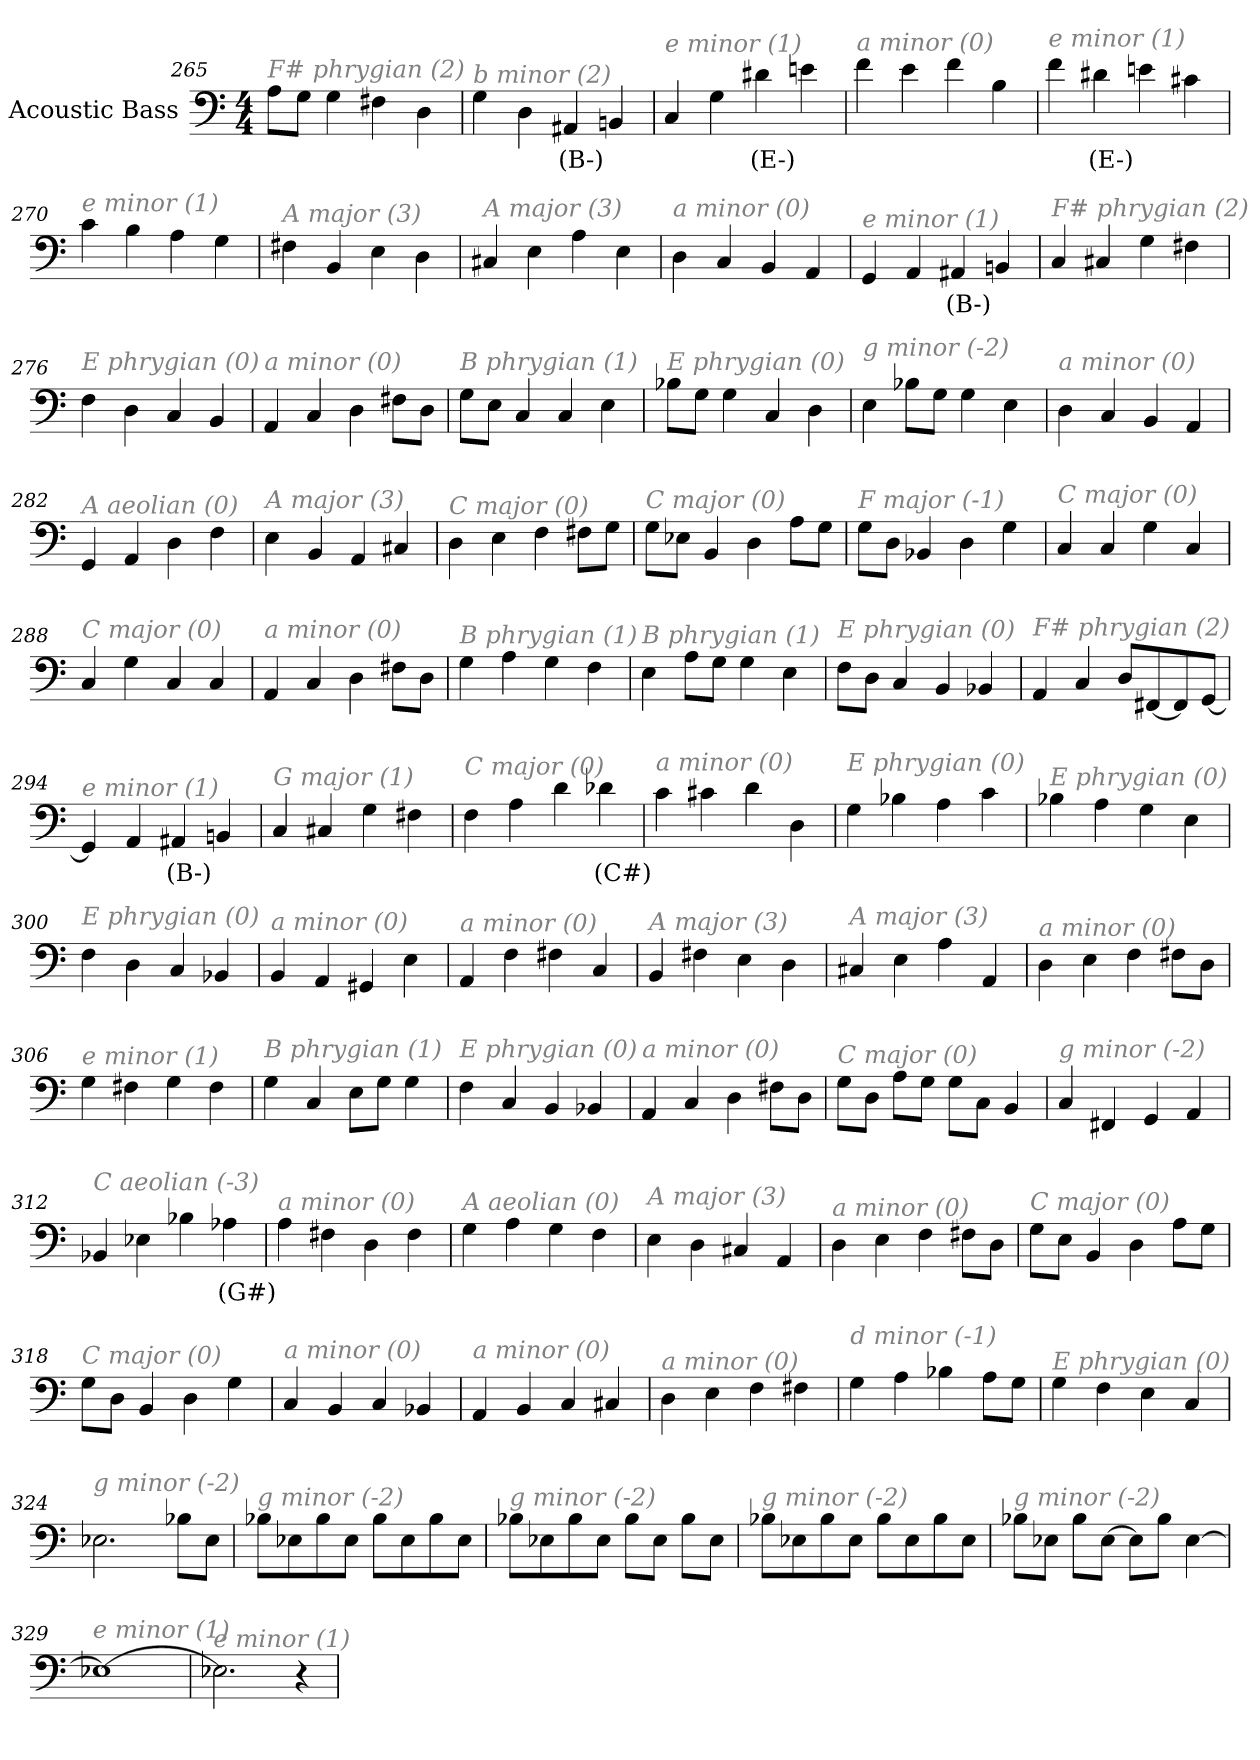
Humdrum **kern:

**kern	**text
*part1	*part1
*staff1	*staff1
*I"Acoustic Bass	*
*clefF4	*
*ITrd7c12	*
*k[]	*
*C:	*
*M4/4	*
=265	=265
!LO:TX:i:color=#808080:t=F# phrygian (2)	!
8AAL	.
8GGJ	.
4GG	.
4FF#X	.
4DD	.
=266	=266
!LO:TX:i:color=#808080:t=b minor (2)	!
4GG	.
4DD	.
4AAA#Xi	(B-)
4BBBn	.
=267	=267
!LO:TX:i:color=#808080:t=e minor (1)	!
4CC	.
4GG	.
4D#Xi	(E-)
4En	.
=268	=268
!LO:TX:i:color=#808080:t=a minor (0)	!
4F	.
4E	.
4F	.
4BB	.
=269	=269
!LO:TX:i:color=#808080:t=e minor (1)	!
4F	.
4D#Xi	(E-)
4En	.
4C#X	.
=270	=270
!LO:TX:i:color=#808080:t=e minor (1)	!
4C	.
4BB	.
4AA	.
4GG	.
=271	=271
!LO:TX:i:color=#808080:t=A major (3)	!
4FF#X	.
4BBB	.
4EE	.
4DD	.
=272	=272
!LO:TX:i:color=#808080:t=A major (3)	!
4CC#X	.
4EE	.
4AA	.
4EE	.
=273	=273
!LO:TX:i:color=#808080:t=a minor (0)	!
4DD	.
4CC	.
4BBB	.
4AAA	.
=274	=274
!LO:TX:i:color=#808080:t=e minor (1)	!
4GGG	.
4AAA	.
4AAA#Xi	(B-)
4BBBn	.
=275	=275
!LO:TX:i:color=#808080:t=F# phrygian (2)	!
4CC	.
4CC#X	.
4GG	.
4FF#X	.
=276	=276
!LO:TX:i:color=#808080:t=E phrygian (0)	!
4FF	.
4DD	.
4CC	.
4BBB	.
=277	=277
!LO:TX:i:color=#808080:t=a minor (0)	!
4AAA	.
4CC	.
4DD	.
8FF#XL	.
8DDJ	.
=278	=278
!LO:TX:i:color=#808080:t=B phrygian (1)	!
8GGL	.
8EEJ	.
4CC	.
4CC	.
4EE	.
=279	=279
!LO:TX:i:color=#808080:t=E phrygian (0)	!
8BB-XL	.
8GGJ	.
4GG	.
4CC	.
4DD	.
=280	=280
!LO:TX:i:color=#808080:t=g minor (-2)	!
4EE	.
8BB-XL	.
8GGJ	.
4GG	.
4EE	.
=281	=281
!LO:TX:i:color=#808080:t=a minor (0)	!
4DD	.
4CC	.
4BBB	.
4AAA	.
=282	=282
!LO:TX:i:color=#808080:t=A aeolian (0)	!
4GGG	.
4AAA	.
4DD	.
4FF	.
=283	=283
!LO:TX:i:color=#808080:t=A major (3)	!
4EE	.
4BBB	.
4AAA	.
4CC#X	.
=284	=284
!LO:TX:i:color=#808080:t=C major (0)	!
4DD	.
4EE	.
4FF	.
8FF#XL	.
8GGJ	.
=285	=285
!LO:TX:i:color=#808080:t=C major (0)	!
8GGL	.
8EE-XJ	.
4BBB	.
4DD	.
8AAL	.
8GGJ	.
=286	=286
!LO:TX:i:color=#808080:t=F major (-1)	!
8GGL	.
8DDJ	.
4BBB-X	.
4DD	.
4GG	.
=287	=287
!LO:TX:i:color=#808080:t=C major (0)	!
4CC	.
4CC	.
4GG	.
4CC	.
=288	=288
!LO:TX:i:color=#808080:t=C major (0)	!
4CC	.
4GG	.
4CC	.
4CC	.
=289	=289
!LO:TX:i:color=#808080:t=a minor (0)	!
4AAA	.
4CC	.
4DD	.
8FF#XL	.
8DDJ	.
=290	=290
!LO:TX:i:color=#808080:t=B phrygian (1)	!
4GG	.
4AA	.
4GG	.
4FF	.
=291	=291
!LO:TX:i:color=#808080:t=B phrygian (1)	!
4EE	.
8AAL	.
8GGJ	.
4GG	.
4EE	.
=292	=292
!LO:TX:i:color=#808080:t=E phrygian (0)	!
8FFL	.
8DDJ	.
4CC	.
4BBB	.
4BBB-X	.
=293	=293
!LO:TX:i:color=#808080:t=F# phrygian (2)	!
4AAA	.
4CC	.
8DDL	.
[8FFF#X	.
8FFF#]	.
[8GGGJ	.
=294	=294
!LO:TX:i:color=#808080:t=e minor (1)	!
4GGG]	.
4AAA	.
4AAA#Xi	(B-)
4BBBn	.
=295	=295
!LO:TX:i:color=#808080:t=G major (1)	!
4CC	.
4CC#X	.
4GG	.
4FF#X	.
=296	=296
!LO:TX:i:color=#808080:t=C major (0)	!
4FF	.
4AA	.
4D	.
4D-Xi	(C#)
=297	=297
!LO:TX:i:color=#808080:t=a minor (0)	!
4C	.
4C#X	.
4D	.
4DD	.
=298	=298
!LO:TX:i:color=#808080:t=E phrygian (0)	!
4GG	.
4BB-X	.
4AA	.
4C	.
=299	=299
!LO:TX:i:color=#808080:t=E phrygian (0)	!
4BB-X	.
4AA	.
4GG	.
4EE	.
=300	=300
!LO:TX:i:color=#808080:t=E phrygian (0)	!
4FF	.
4DD	.
4CC	.
4BBB-X	.
=301	=301
!LO:TX:i:color=#808080:t=a minor (0)	!
4BBB	.
4AAA	.
4GGG#X	.
4EE	.
=302	=302
!LO:TX:i:color=#808080:t=a minor (0)	!
4AAA	.
4FF	.
4FF#X	.
4CC	.
=303	=303
!LO:TX:i:color=#808080:t=A major (3)	!
4BBB	.
4FF#X	.
4EE	.
4DD	.
=304	=304
!LO:TX:i:color=#808080:t=A major (3)	!
4CC#X	.
4EE	.
4AA	.
4AAA	.
=305	=305
!LO:TX:i:color=#808080:t=a minor (0)	!
4DD	.
4EE	.
4FF	.
8FF#XL	.
8DDJ	.
=306	=306
!LO:TX:i:color=#808080:t=e minor (1)	!
4GG	.
4FF#X	.
4GG	.
4FF#	.
=307	=307
!LO:TX:i:color=#808080:t=B phrygian (1)	!
4GG	.
4CC	.
8EEL	.
8GGJ	.
4GG	.
=308	=308
!LO:TX:i:color=#808080:t=E phrygian (0)	!
4FF	.
4CC	.
4BBB	.
4BBB-X	.
=309	=309
!LO:TX:i:color=#808080:t=a minor (0)	!
4AAA	.
4CC	.
4DD	.
8FF#XL	.
8DDJ	.
=310	=310
!LO:TX:i:color=#808080:t=C major (0)	!
8GGL	.
8DDJ	.
8AAL	.
8GGJ	.
8GGL	.
8CCJ	.
4BBB	.
=311	=311
!LO:TX:i:color=#808080:t=g minor (-2)	!
4CC	.
4FFF#X	.
4GGG	.
4AAA	.
=312	=312
!LO:TX:i:color=#808080:t=C aeolian (-3)	!
4BBB-X	.
4EE-X	.
4BB-X	.
4AA-Xi	(G#)
=313	=313
!LO:TX:i:color=#808080:t=a minor (0)	!
4AA	.
4FF#X	.
4DD	.
4FF#	.
=314	=314
!LO:TX:i:color=#808080:t=A aeolian (0)	!
4GG	.
4AA	.
4GG	.
4FF	.
=315	=315
!LO:TX:i:color=#808080:t=A major (3)	!
4EE	.
4DD	.
4CC#X	.
4AAA	.
=316	=316
!LO:TX:i:color=#808080:t=a minor (0)	!
4DD	.
4EE	.
4FF	.
8FF#XL	.
8DDJ	.
=317	=317
!LO:TX:i:color=#808080:t=C major (0)	!
8GGL	.
8EEJ	.
4BBB	.
4DD	.
8AAL	.
8GGJ	.
=318	=318
!LO:TX:i:color=#808080:t=C major (0)	!
8GGL	.
8DDJ	.
4BBB	.
4DD	.
4GG	.
=319	=319
!LO:TX:i:color=#808080:t=a minor (0)	!
4CC	.
4BBB	.
4CC	.
4BBB-X	.
=320	=320
!LO:TX:i:color=#808080:t=a minor (0)	!
4AAA	.
4BBB	.
4CC	.
4CC#X	.
=321	=321
!LO:TX:i:color=#808080:t=a minor (0)	!
4DD	.
4EE	.
4FF	.
4FF#X	.
=322	=322
!LO:TX:i:color=#808080:t=d minor (-1)	!
4GG	.
4AA	.
4BB-X	.
8AAL	.
8GGJ	.
=323	=323
!LO:TX:i:color=#808080:t=E phrygian (0)	!
4GG	.
4FF	.
4EE	.
4CC	.
=324	=324
!LO:TX:i:color=#808080:t=g minor (-2)	!
2.EE-X	.
8BB-XL	.
8EE-J	.
=325	=325
!LO:TX:i:color=#808080:t=g minor (-2)	!
8BB-XL	.
8EE-X	.
8BB-	.
8EE-J	.
8BB-L	.
8EE-	.
8BB-	.
8EE-J	.
=326	=326
!LO:TX:i:color=#808080:t=g minor (-2)	!
8BB-XL	.
8EE-X	.
8BB-	.
8EE-J	.
8BB-L	.
8EE-J	.
8BB-L	.
8EE-J	.
=327	=327
!LO:TX:i:color=#808080:t=g minor (-2)	!
8BB-XL	.
8EE-X	.
8BB-	.
8EE-J	.
8BB-L	.
8EE-	.
8BB-	.
8EE-J	.
=328	=328
!LO:TX:i:color=#808080:t=g minor (-2)	!
8BB-XL	.
8EE-XJ	.
8BB-L	.
[8EE-J	.
8EE-L]	.
8BB-J	.
[4EE-	.
=329	=329
!LO:TX:i:color=#808080:t=e minor (1)	!
1EE-X_	.
=330	=330
!LO:TX:i:color=#808080:t=e minor (1)	!
2.EE-X]	.
4r	.
=	=
*-	*-
